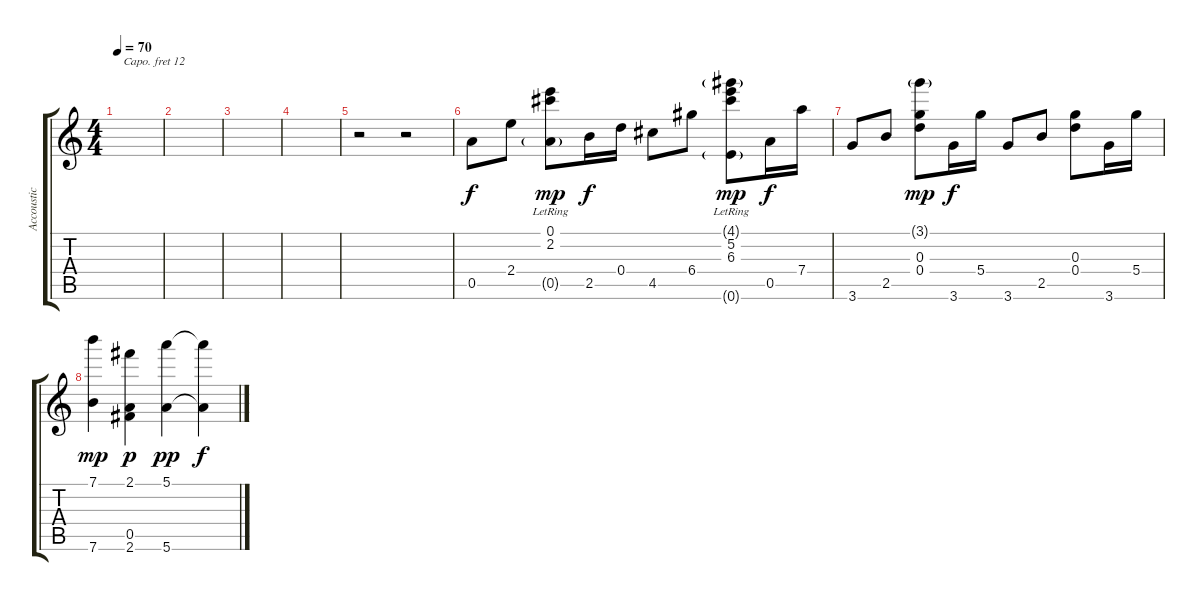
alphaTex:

\track ("Accoustic Gtr." "Accoustic ") {instrument acousticguitarsteel}
\staff {score tabs}
\capo 12
\tuning (E4 B3 G3 D3 A2 E2) {hide}
\ts (4 4)
\tempo 70
\clef g2
\ks c
|
|
|
|
r.2{volume 2} r.2{volume 13} |
0.5.8 2.4.8 (0.1 2.2 0.5{g lr}).8{dy mp} 2.5.16{dy f} 0.4.16 4.5.8 6.4.8 (4.1{g} 5.2 6.3 0.6{g lr}).8{dy mp} 0.5.16{dy f} 7.4.16 |
3.6.8 2.5.8 (3.1{g} 0.3 0.4).8{dy mp} 3.6.16{dy f} 5.4.16 3.6.8 2.5.8 (0.3 0.4).8 3.6.16 5.4.16 |
(7.1 7.6).4{dy mp} (2.1 0.5 2.6).4{dy p} (5.1 5.6).4{dy pp} (5.1{t} 5.6{t}).4{dy f}
